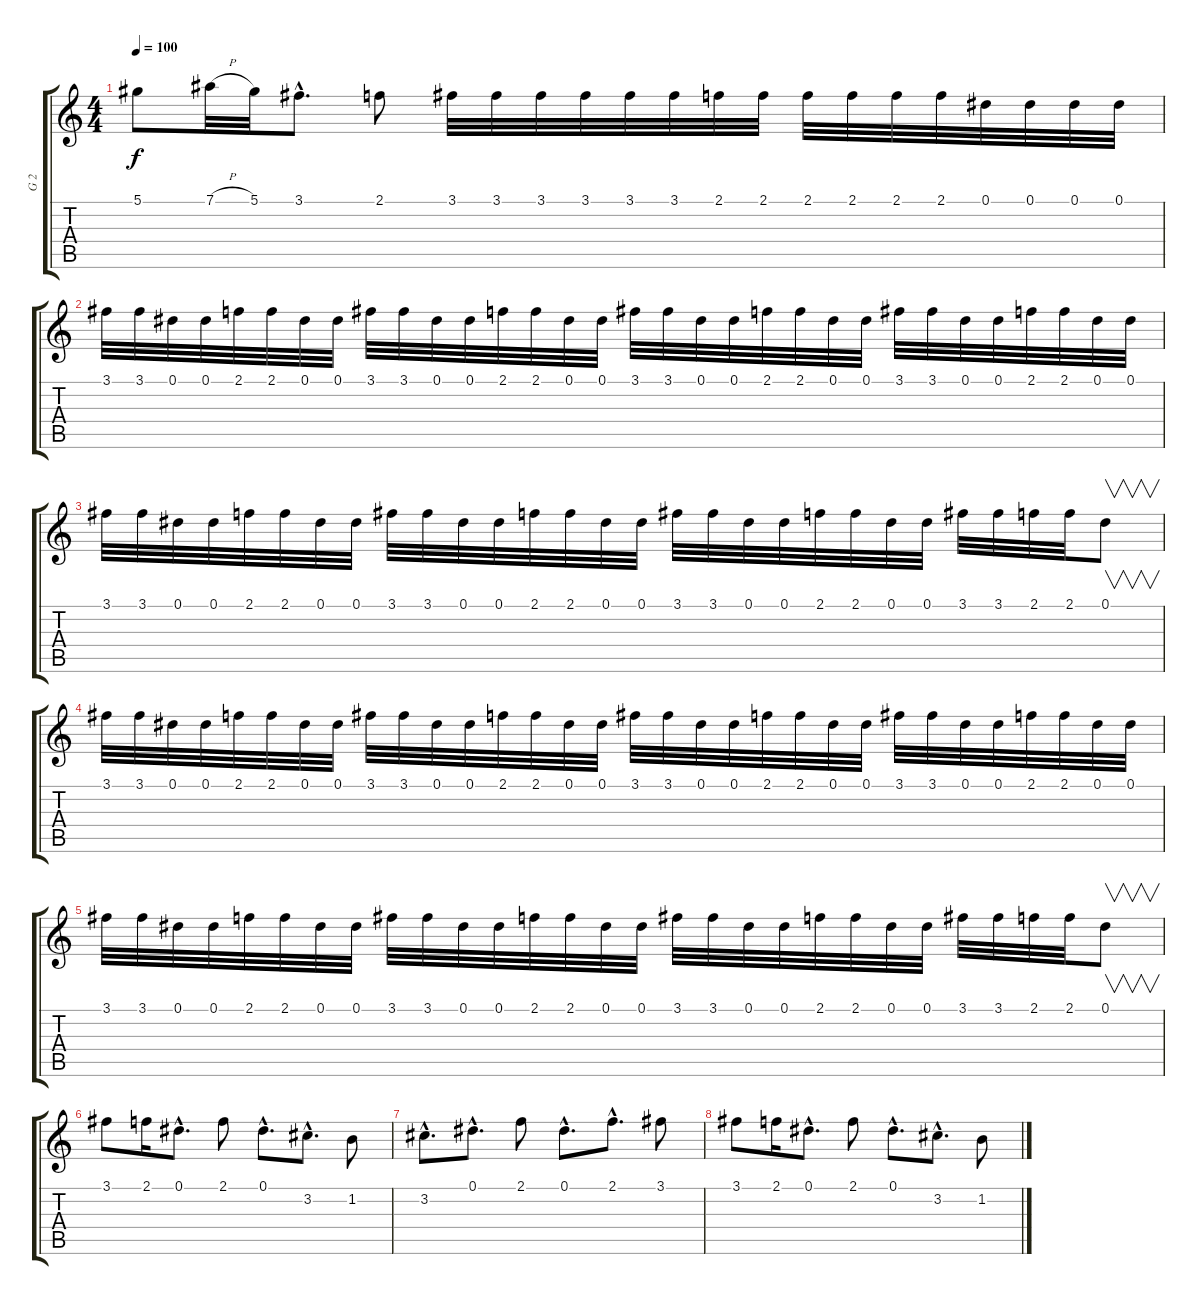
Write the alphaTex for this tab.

\track ("G 2" "G 2") {instrument distortionguitar}
\staff {score tabs}
\tuning (Eb4 Bb3 Gb3 Db3 Ab2 Eb2) {hide}
\ts (4 4)
\tempo 100
\clef g2
\ks c
5.1.8{dy f} 7.1{h}.32 5.1.32 3.1{hac}.8{d} 2.1.8 3.1.32 3.1.32 3.1.32 3.1.32 3.1.32 3.1.32 2.1.32 2.1.32 2.1.32 2.1.32 2.1.32 2.1.32 0.1.32 0.1.32 0.1.32 0.1.32 |
3.1.32 3.1.32 0.1.32 0.1.32 2.1.32 2.1.32 0.1.32 0.1.32 3.1.32 3.1.32 0.1.32 0.1.32 2.1.32 2.1.32 0.1.32 0.1.32 3.1.32 3.1.32 0.1.32 0.1.32 2.1.32 2.1.32 0.1.32 0.1.32 3.1.32 3.1.32 0.1.32 0.1.32 2.1.32 2.1.32 0.1.32 0.1.32 |
3.1.32 3.1.32 0.1.32 0.1.32 2.1.32 2.1.32 0.1.32 0.1.32 3.1.32 3.1.32 0.1.32 0.1.32 2.1.32 2.1.32 0.1.32 0.1.32 3.1.32 3.1.32 0.1.32 0.1.32 2.1.32 2.1.32 0.1.32 0.1.32 3.1.32 3.1.32 2.1.32 2.1.32 0.1.8{v} |
3.1.32 3.1.32 0.1.32 0.1.32 2.1.32 2.1.32 0.1.32 0.1.32 3.1.32 3.1.32 0.1.32 0.1.32 2.1.32 2.1.32 0.1.32 0.1.32 3.1.32 3.1.32 0.1.32 0.1.32 2.1.32 2.1.32 0.1.32 0.1.32 3.1.32 3.1.32 0.1.32 0.1.32 2.1.32 2.1.32 0.1.32 0.1.32 |
3.1.32 3.1.32 0.1.32 0.1.32 2.1.32 2.1.32 0.1.32 0.1.32 3.1.32 3.1.32 0.1.32 0.1.32 2.1.32 2.1.32 0.1.32 0.1.32 3.1.32 3.1.32 0.1.32 0.1.32 2.1.32 2.1.32 0.1.32 0.1.32 3.1.32 3.1.32 2.1.32 2.1.32 0.1.8{v} |
3.1.8 2.1.16 0.1{hac}.8{d} 2.1.8 0.1{hac}.8{d} 3.2{hac}.8{d} 1.2.8 |
3.2{hac}.8{d} 0.1{hac}.8{d} 2.1.8 0.1{hac}.8{d} 2.1{hac}.8{d} 3.1.8 |
3.1.8 2.1.16 0.1{hac}.8{d} 2.1.8 0.1{hac}.8{d} 3.2{hac}.8{d} 1.2.8
